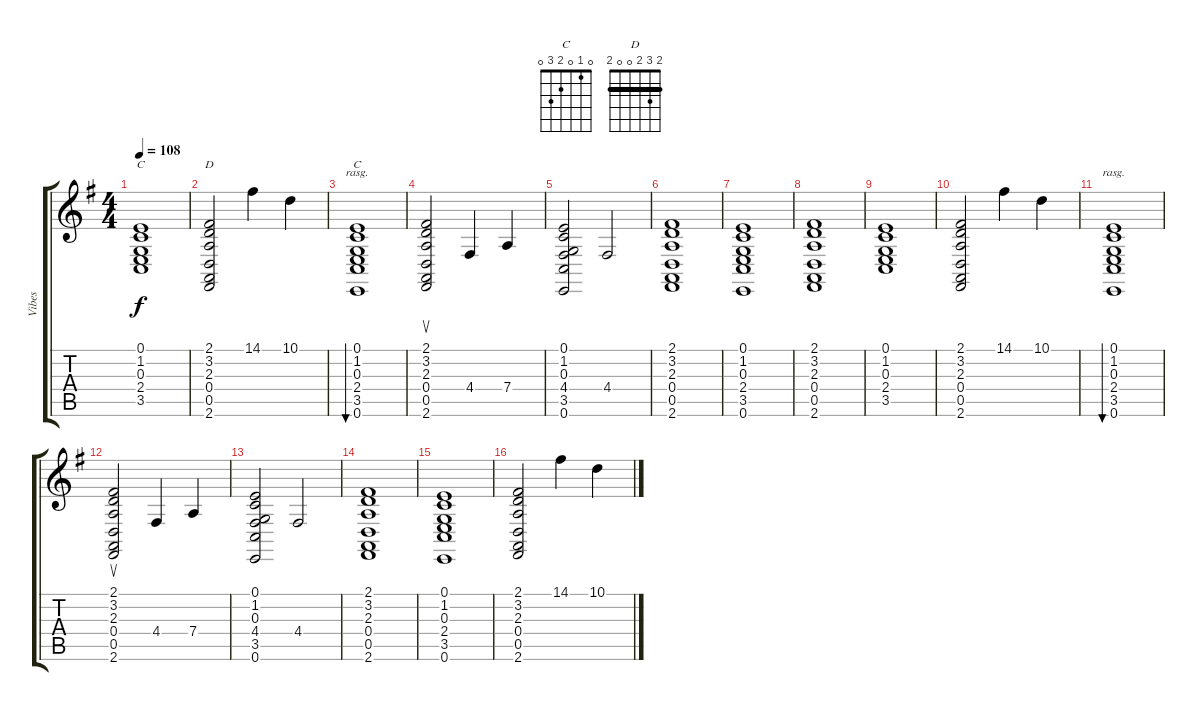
\track ("Vibes" "Vibes") {instrument vibraphone}
\staff {score tabs}
\tuning (E4 B3 G3 D3 A2 E2) {hide}
\chord ("C" 0 1 0 2 3 x)
\chord ("D" 2 3 2 0 0 2) {barre 2}
\chord ("C" 0 1 0 2 3 0)
\ts (4 4)
\tempo 108
\clef g2
\ks g
(0.1 1.2 0.3 2.4 3.5).1{ch "C" dy f} |
(2.1 3.2 2.3 0.4 0.5 2.6).2{ch "D"} 14.1.4 10.1.4 |
(0.1 1.2 0.3 2.4 3.5 0.6).1{bu 240 ch "C" rasg ii} |
(2.1 3.2 2.3 0.4 0.5 2.6).2{su} 4.4.4 7.4.4 |
(0.1 1.2 0.3 4.4 3.5 0.6).2 4.4.2 |
(2.1 3.2 2.3 0.4 0.5 2.6).1 |
(0.1 1.2 0.3 2.4 3.5 0.6).1 |
(2.1 3.2 2.3 0.4 0.5 2.6).1 |
(0.1 1.2 0.3 2.4 3.5).1 |
(2.1 3.2 2.3 0.4 0.5 2.6).2 14.1.4 10.1.4 |
(0.1 1.2 0.3 2.4 3.5 0.6).1{bu 240 rasg ii} |
(2.1 3.2 2.3 0.4 0.5 2.6).2{su} 4.4.4 7.4.4 |
(0.1 1.2 0.3 4.4 3.5 0.6).2 4.4.2 |
(2.1 3.2 2.3 0.4 0.5 2.6).1 |
(0.1 1.2 0.3 2.4 3.5 0.6).1 |
(2.1 3.2 2.3 0.4 0.5 2.6).2 14.1.4 10.1.4
